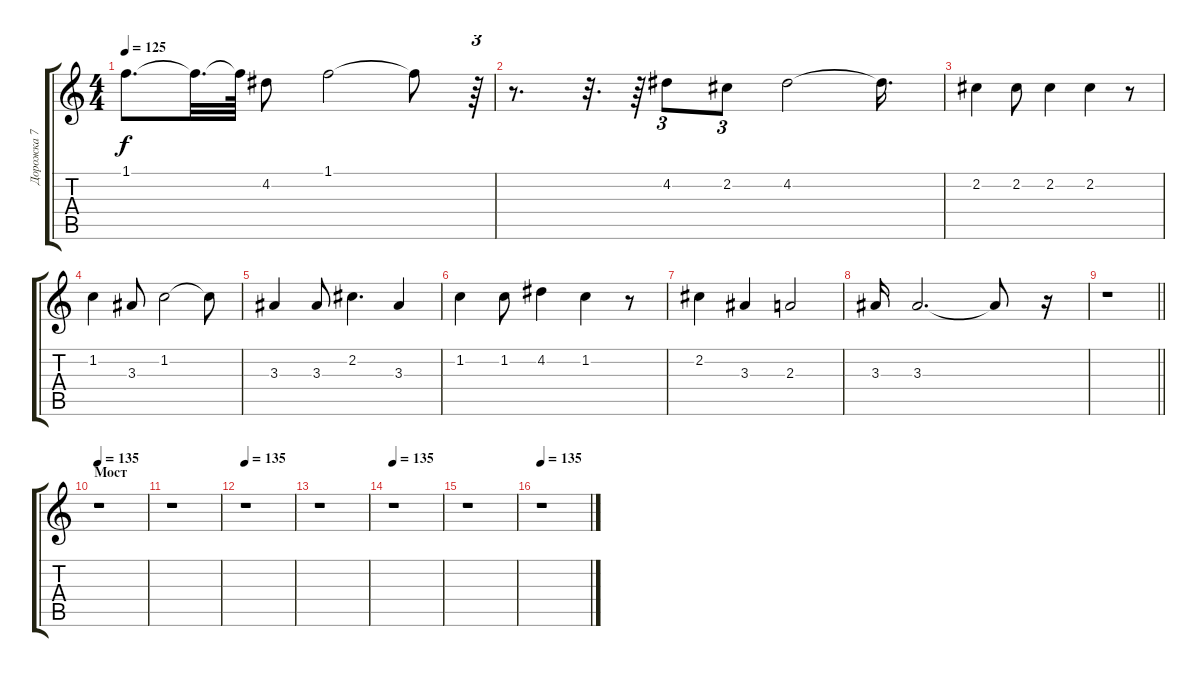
\track ("Дорожка 7" "Дорожка 7") {instrument overdrivenguitar}
\staff {score tabs}
\tuning (E4 B3 G3 D3 A2 E2) {hide}
\ts (4 4)
\tempo 125
\clef g2
\ks c
1.1{t}.8{d dy f} 1.1{t}.32{d} 1.1{t}.64 4.2.8 1.1.2 1.1{t}.8 r.64{tu (3 2)} |
r.8{d} r.32{d} r.64 4.2.8{tu (3 2)} 2.2.8{tu (3 2)} 4.2.2 4.2{t}.16{d} |
2.2.4 2.2.8 2.2.4 2.2.4 r.8 |
1.2.4 3.3.8 1.2.2 1.2{t}.8 |
3.3.4 3.3.8 2.2.4{d} 3.3.4 |
1.2.4 1.2.8 4.2.4 1.2.4 r.8 |
2.2.4 3.3.4 2.3.2 |
3.3.16 3.3.2{d} 3.3{t}.8 r.16 |
\barLineRight lightlight
r.1 |
\section ("" "Мост")
\tempo 135
r.1 |
r.1 |
\tempo 135
r.1 |
r.1 |
\tempo 135
r.1 |
r.1 |
\tempo 135
r.1
